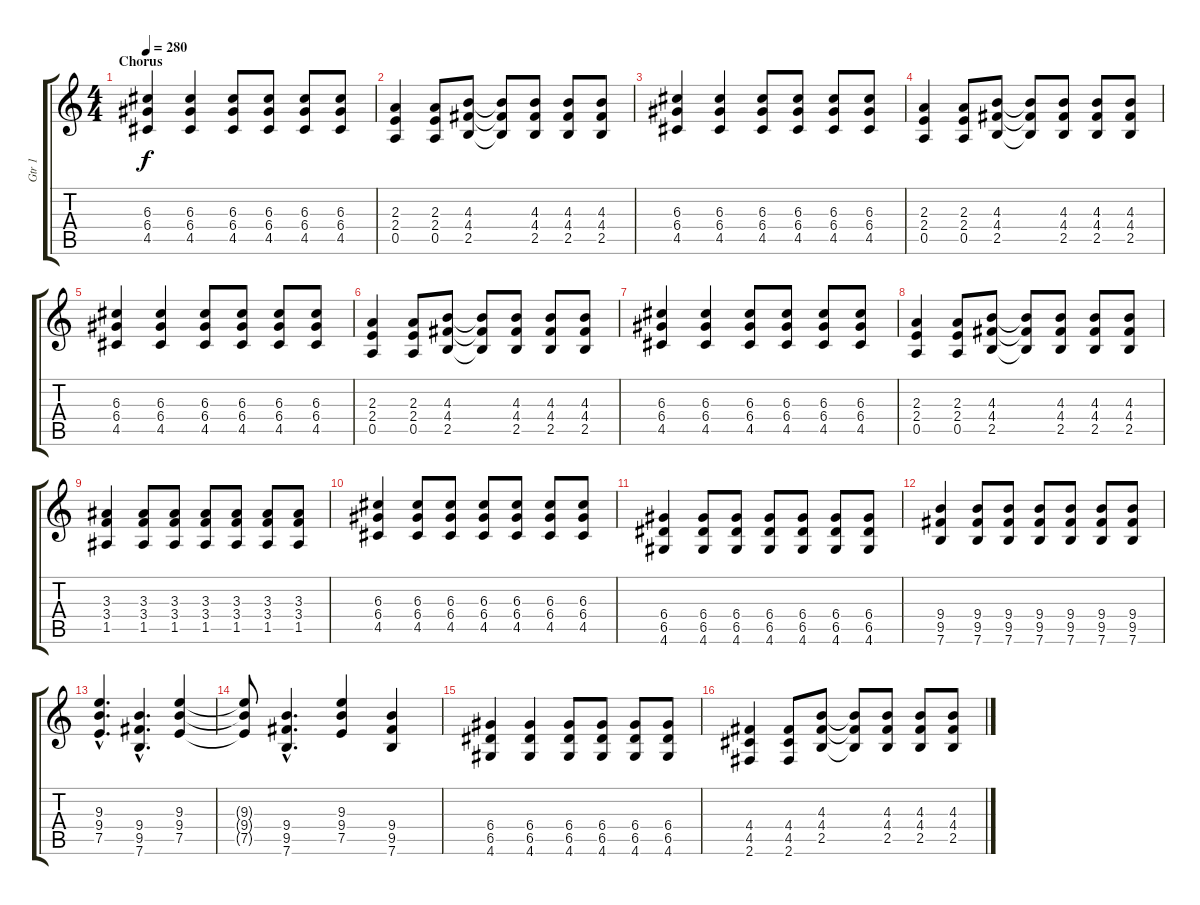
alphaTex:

\track ("Gtr 1" "Gtr 1") {instrument distortionguitar}
\staff {score tabs}
\tuning (E4 B3 G3 D3 A2 E2) {hide}
\ts (4 4)
\section ("" "Chorus")
\tempo 280
\clef g2
\ks c
(6.3 6.4 4.5).4{dy f} (6.3 6.4 4.5).4 (6.3 6.4 4.5).8 (6.3 6.4 4.5).8 (6.3 6.4 4.5).8 (6.3 6.4 4.5).8 |
(2.3 2.4 0.5).4 (2.3 2.4 0.5).8 (4.3 4.4 2.5).8 (4.3{t} 4.4{t} 2.5{t}).8 (4.3 4.4 2.5).8 (4.3 4.4 2.5).8 (4.3 4.4 2.5).8 |
(6.3 6.4 4.5).4 (6.3 6.4 4.5).4 (6.3 6.4 4.5).8 (6.3 6.4 4.5).8 (6.3 6.4 4.5).8 (6.3 6.4 4.5).8 |
(2.3 2.4 0.5).4 (2.3 2.4 0.5).8 (4.3 4.4 2.5).8 (4.3{t} 4.4{t} 2.5{t}).8 (4.3 4.4 2.5).8 (4.3 4.4 2.5).8 (4.3 4.4 2.5).8 |
(6.3 6.4 4.5).4 (6.3 6.4 4.5).4 (6.3 6.4 4.5).8 (6.3 6.4 4.5).8 (6.3 6.4 4.5).8 (6.3 6.4 4.5).8 |
(2.3 2.4 0.5).4 (2.3 2.4 0.5).8 (4.3 4.4 2.5).8 (4.3{t} 4.4{t} 2.5{t}).8 (4.3 4.4 2.5).8 (4.3 4.4 2.5).8 (4.3 4.4 2.5).8 |
(6.3 6.4 4.5).4 (6.3 6.4 4.5).4 (6.3 6.4 4.5).8 (6.3 6.4 4.5).8 (6.3 6.4 4.5).8 (6.3 6.4 4.5).8 |
(2.3 2.4 0.5).4 (2.3 2.4 0.5).8 (4.3 4.4 2.5).8 (4.3{t} 4.4{t} 2.5{t}).8 (4.3 4.4 2.5).8 (4.3 4.4 2.5).8 (4.3 4.4 2.5).8 |
(3.3 3.4 1.5).4 (3.3 3.4 1.5).8 (3.3 3.4 1.5).8 (3.3 3.4 1.5).8 (3.3 3.4 1.5).8 (3.3 3.4 1.5).8 (3.3 3.4 1.5).8 |
(6.3 6.4 4.5).4 (6.3 6.4 4.5).8 (6.3 6.4 4.5).8 (6.3 6.4 4.5).8 (6.3 6.4 4.5).8 (6.3 6.4 4.5).8 (6.3 6.4 4.5).8 |
(6.4 6.5 4.6).4 (6.4 6.5 4.6).8 (6.4 6.5 4.6).8 (6.4 6.5 4.6).8 (6.4 6.5 4.6).8 (6.4 6.5 4.6).8 (6.4 6.5 4.6).8 |
(9.4 9.5 7.6).4 (9.4 9.5 7.6).8 (9.4 9.5 7.6).8 (9.4 9.5 7.6).8 (9.4 9.5 7.6).8 (9.4 9.5 7.6).8 (9.4 9.5 7.6).8 |
(9.3{hac} 9.4{hac} 7.5{hac}).4{d} (9.4{hac} 9.5{hac} 7.6{hac}).4{d} (9.3 9.4 7.5).4 |
(9.3{t} 9.4{t} 7.5{t}).8 (9.4{hac} 9.5{hac} 7.6{hac}).4{d} (9.3 9.4 7.5).4 (9.4 9.5 7.6).4 |
(6.4 6.5 4.6).4 (6.4 6.5 4.6).4 (6.4 6.5 4.6).8 (6.4 6.5 4.6).8 (6.4 6.5 4.6).8 (6.4 6.5 4.6).8 |
(4.4 4.5 2.6).4 (4.4 4.5 2.6).8 (4.3 4.4 2.5).8 (4.3{t} 4.4{t} 2.5{t}).8 (4.3 4.4 2.5).8 (4.3 4.4 2.5).8 (4.3 4.4 2.5).8
